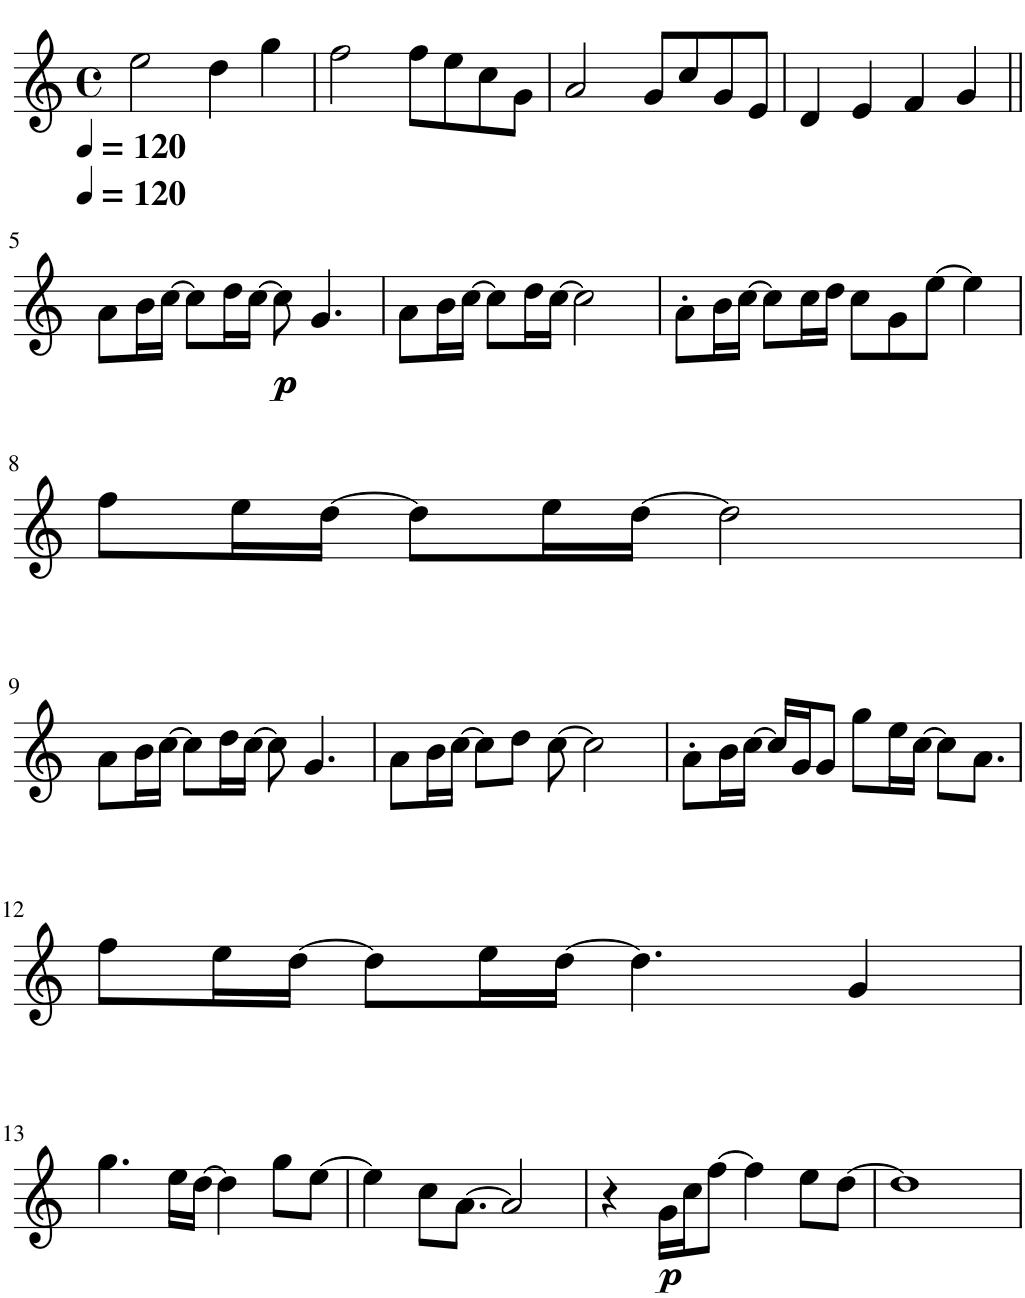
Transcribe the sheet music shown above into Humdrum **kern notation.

**kern	**dynam
*part1	*part1
*staff1	*staff1
*I"Voice	*
*I'V	*
*clefG2	*
*k[]	*
*M4/4	*
*met(c)	*
*MM120	*
=1	=1
2ee\	.
4dd\	.
4gg\	.
=2	=2
2ff\	.
8ff\L	.
8ee\	.
8cc\	.
8g\J	.
=3	=3
2a/	.
8g/L	.
8cc/	.
8g/	.
8e/J	.
=4	=4
4d/	.
4e/	.
4f/	.
4g/	.
!!LO:LB:g=z
=5||	=5||
8a\L	.
16b\L	.
[>16cc\JJ	.
8cc\L]	.
16dd\L	.
[>16cc\JJ	.
!	!LO:DY:b
!	!LO:DY:n=1:b
8cc\]	p p
4.g/	.
=6	=6
8a\L	.
16b\L	.
[>16cc\JJ	.
8cc\L]	.
16dd\L	.
[>16cc\JJ	.
2cc\]	.
=7	=7
8a'\L	.
16b\L	.
[>16cc\JJ	.
8cc\L]	.
16cc\L	.
16dd\JJ	.
8cc\L	.
8g\	.
[>8ee\J	.
8ee\_	.
!!LO:LB:g=z
=8	=8
8ff\L	.
8ee\]	.
16ee\L	.
[>16dd\JJ	.
8dd\L]	.
16ee\L	.
[>16dd\JJ	.
2dd\]	.
!!LO:LB:g=z
=9	=9
8a\L	.
16b\L	.
[>16cc\JJ	.
8cc\L]	.
16dd\L	.
[>16cc\JJ	.
8cc\]	.
4.g/	.
=10	=10
8a\L	.
16b\L	.
[>16cc\JJ	.
8cc\L]	.
8dd\J	.
[>8cc\	.
4.cc\_	.
=11	=11
8a'\L	.
8cc\]	.
16b\L	.
[>16cc\JJ	.
16cc/LL]	.
16g/J	.
8g/J	.
8gg\L	.
16ee\L	.
[>16cc\JJ	.
8cc\L]	.
[8a\J	.
!!LO:LB:g=z
=12	=12
8ff\L	.
16a\J]	.
16ee\L	.
[>16dd\JJ	.
8dd\L]	.
16ee\L	.
[>16dd\JJ	.
4.dd\]	.
[8g/	.
!!LO:LB:g=z
=13	=13
4.gg\	.
8g/]	.
16ee\LL	.
[>16dd\JJ	.
4dd\]	.
8gg\L	.
[>8ee\J	.
=14	=14
4ee\]	.
8cc\L	.
[>8.a\J	.
4..a/_	.
=15	=15
4r	.
!	!LO:DY:b
16a/]	p
16g\LL	.
16cc\J	.
[>8ff\J	.
4ff\]	.
8ee\L	.
[>8dd\J	.
=16	=16
1dd]	.
=	=
*-	*-
